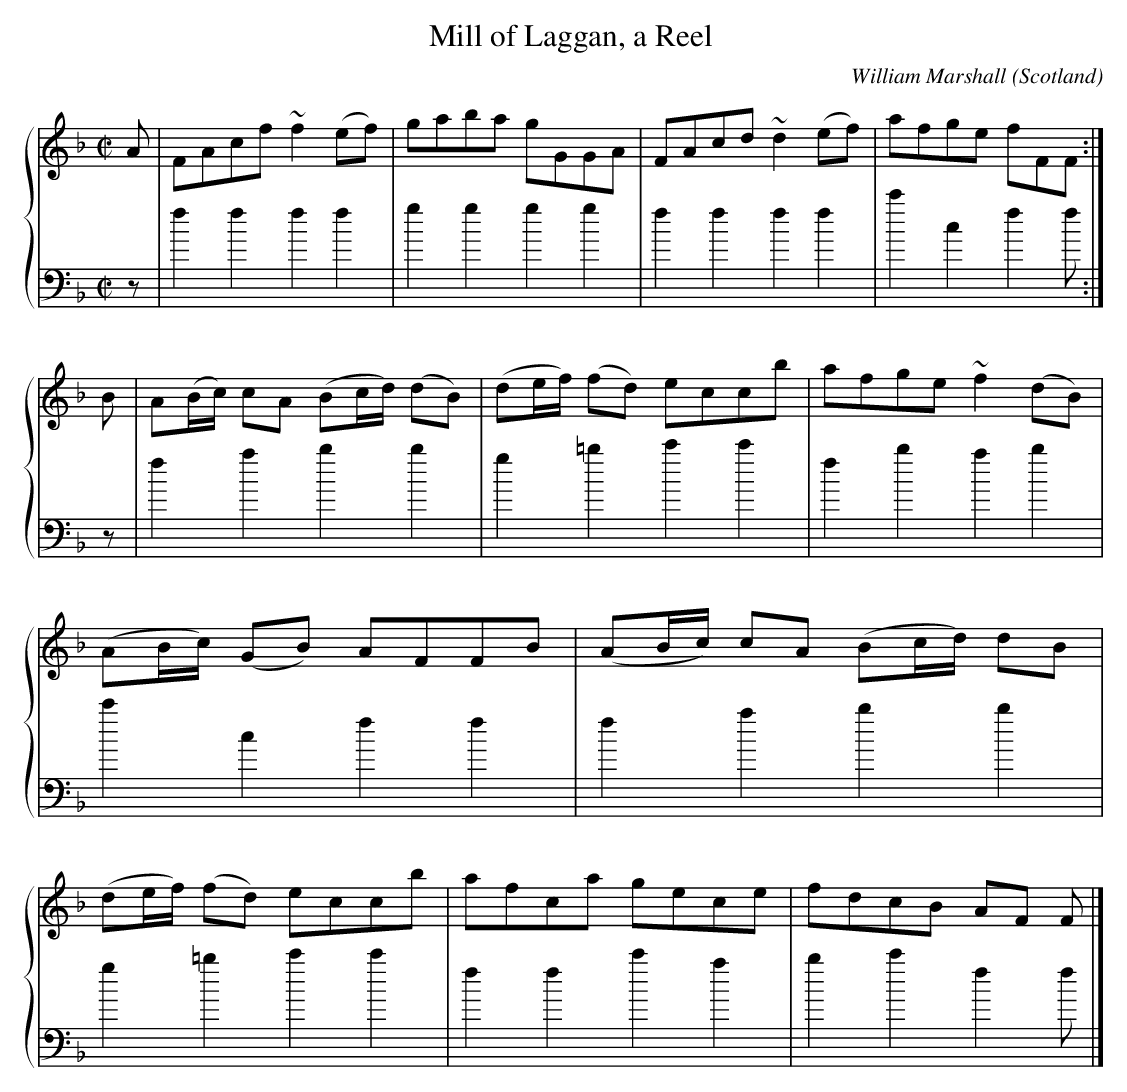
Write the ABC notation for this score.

X:1
T:Mill of Laggan, a Reel
C:William Marshall
M:C|
O:Scotland
K:F
%%staves {1 2 }
V:1
A | FAcf ~f2 (ef) | gaba gGGA | FAcd ~d2(ef) | afge fFF :|
B | \
A(B/c/) cA (Bc/d/) (dB) | (de/f/) (fd) eccb | \
afge ~f2 (dB) | (AB/c/) (GB) AFFB |\
(AB/c/) cA (Bc/d/) dB | (de/f/) (fd) eccb | \
afca gece | fdcB AF F |]
V:2 clef=bass
L:1/4
z/ | ffff | gggg | ffff | c'cff/ :| \
z/ | fabb | g=bc'c' | fbab | c'cff | \
fabb | g=bc'c' | ffc'a | bc' ff/ |]
